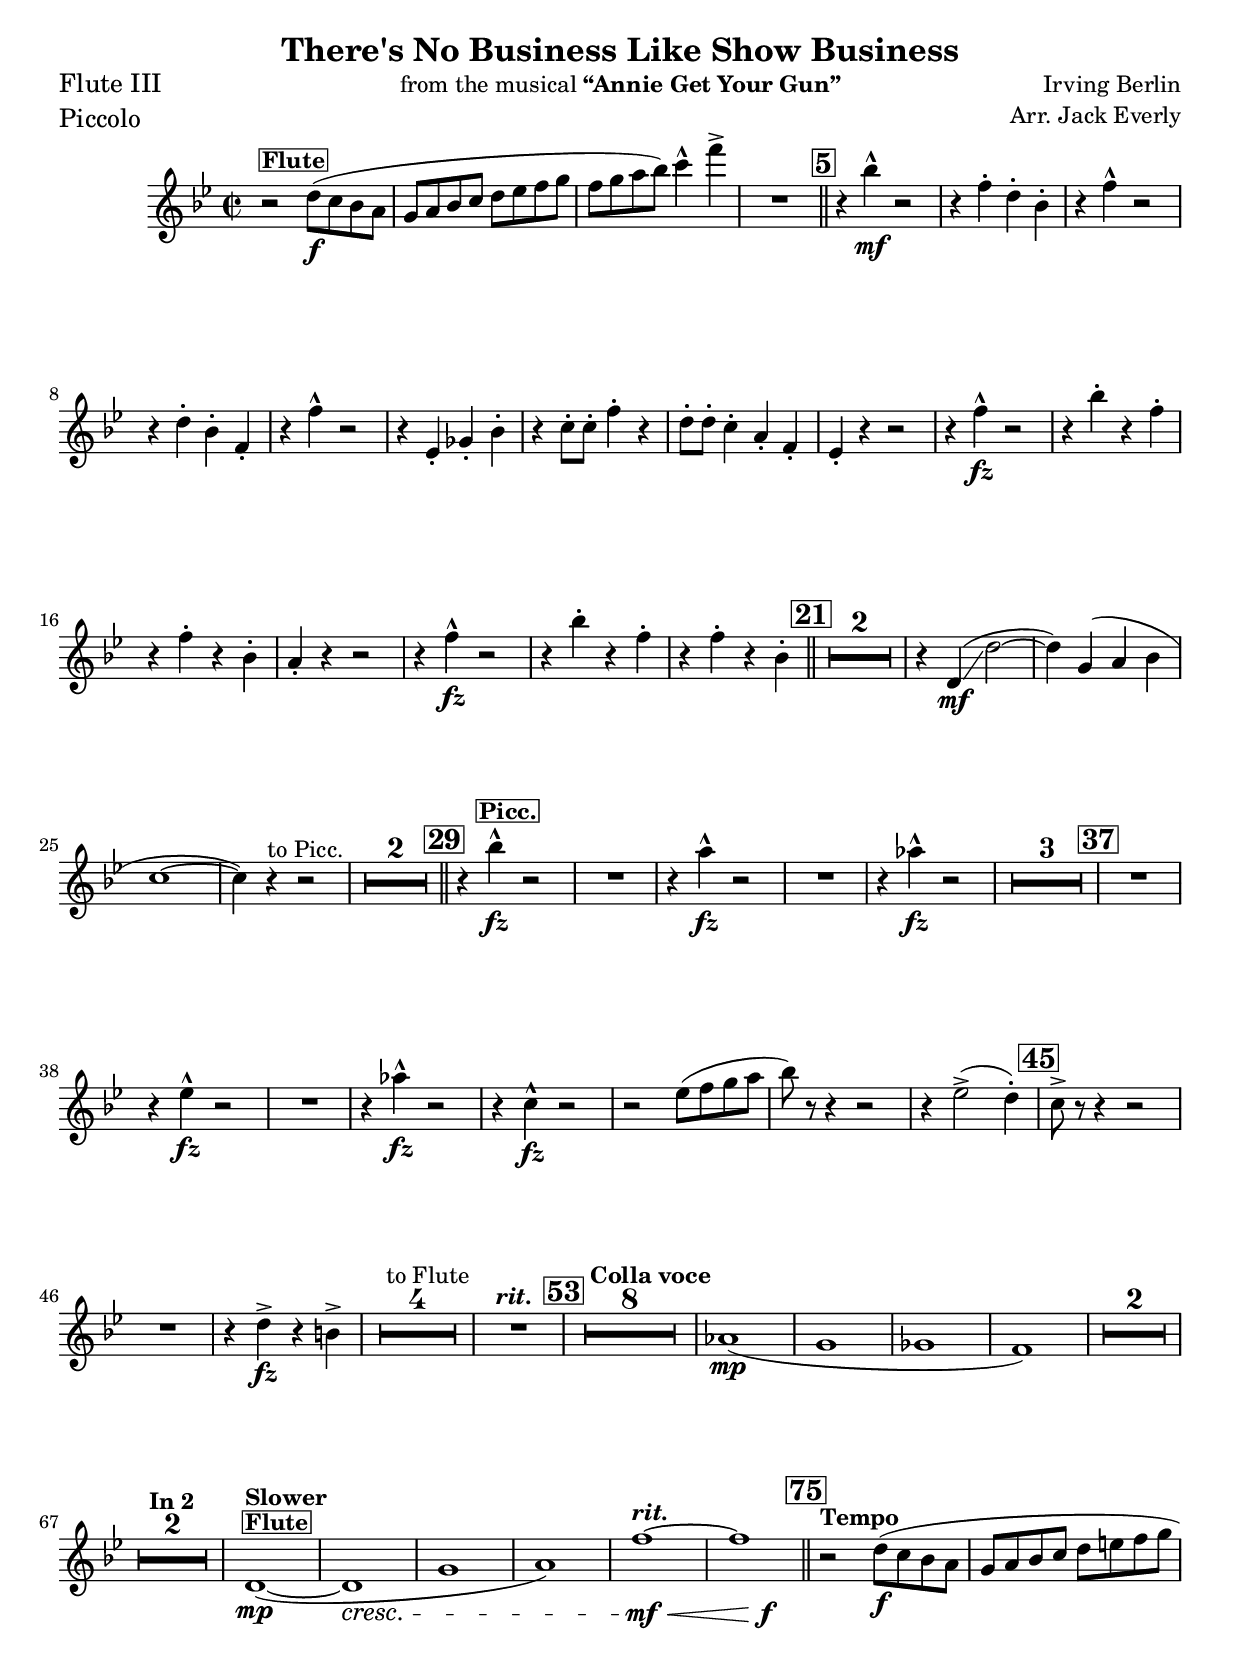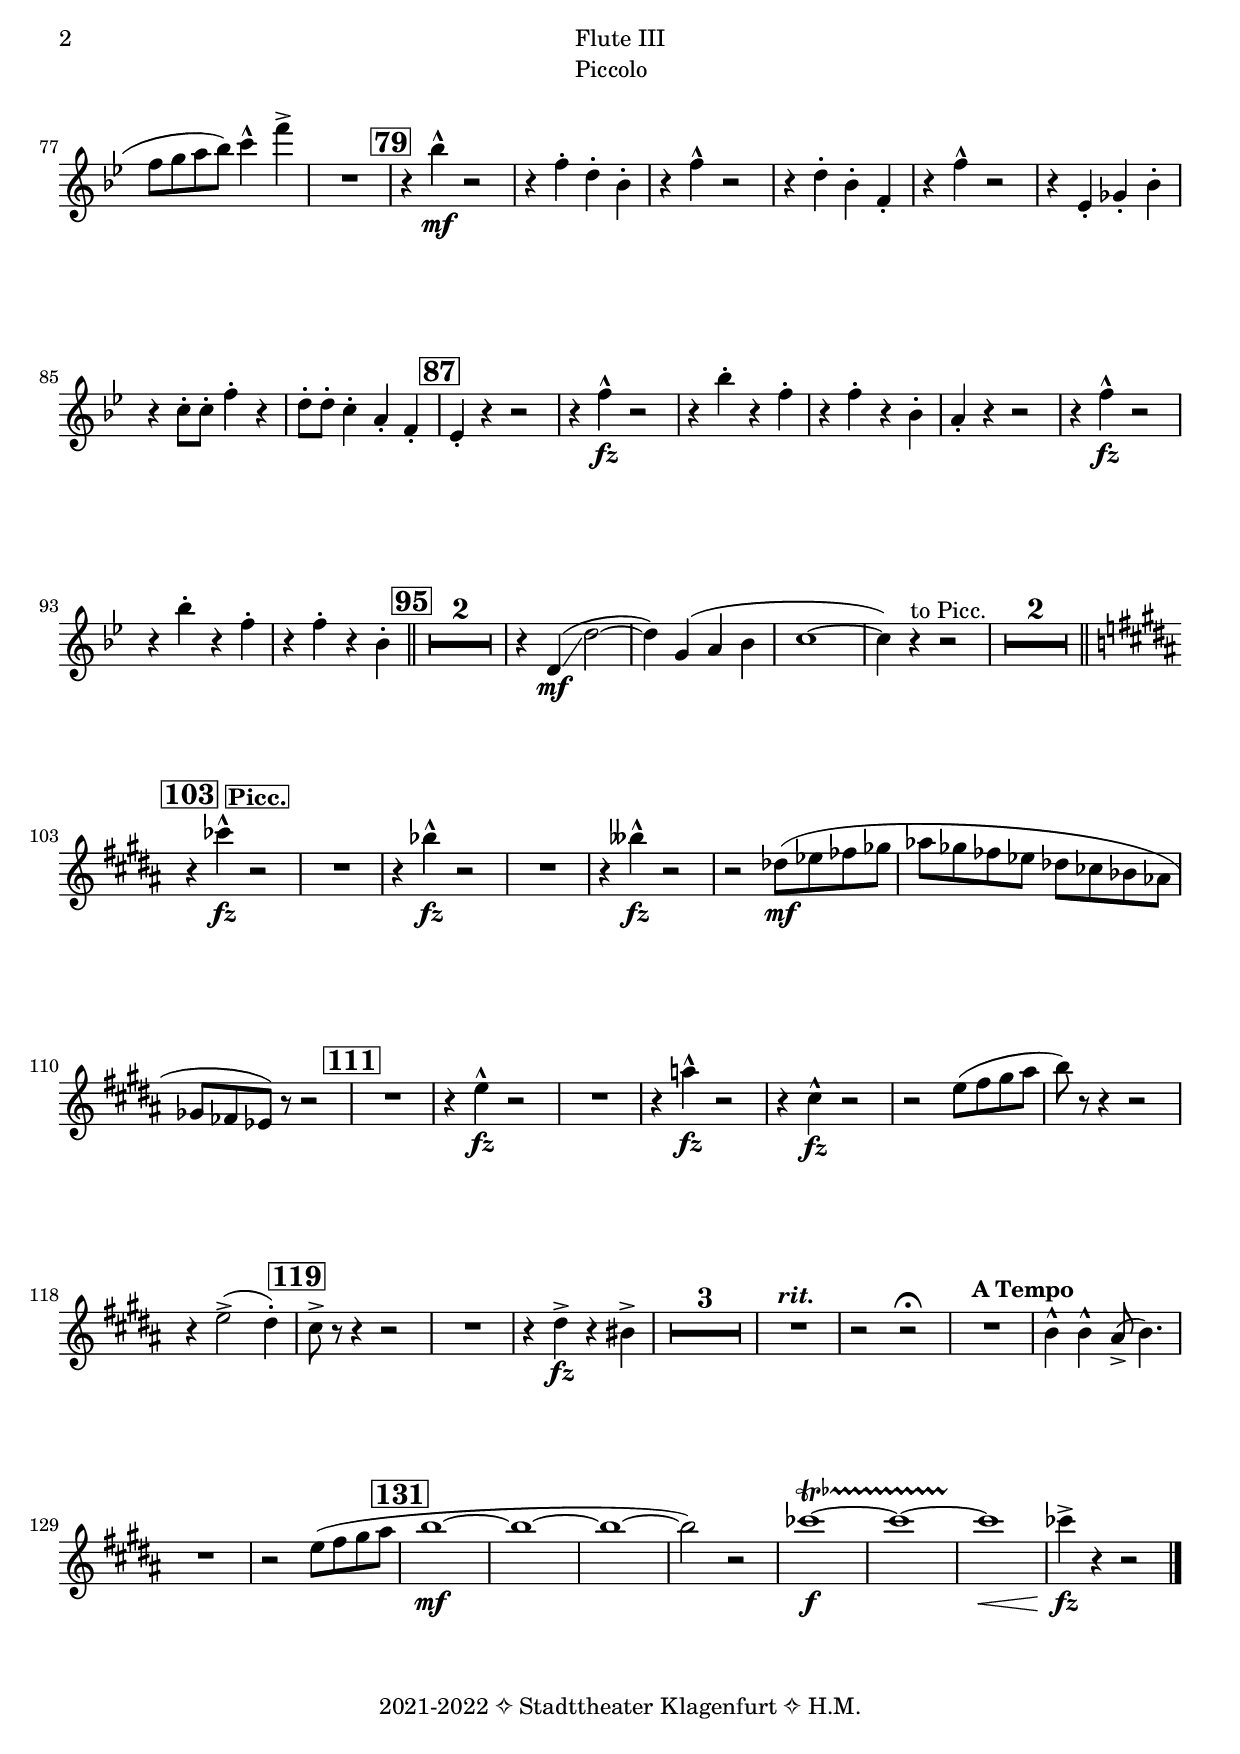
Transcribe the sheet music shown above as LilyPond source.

\version "2.22.0"
\language "deutsch"
\pointAndClickOff

\version "2.22.0"

\version "2.22.0"

flatTrill = \markup { \concat {\musicglyph #"scripts.trill" \hspace #.4 \super \flat} }
fluteI = \relative c'' {
  \transposition c'
  \key a \major

  r2 cis8\f( h a gis
  fis gis a h cis d e fis
  e fis gis a) h4^^ e->
  R1
  r4 a,\mf^^ r2

  \barNumberCheck #6
  r4 e-. cis-. a-.
  r e'^^ r2
  r4 cis-. a-. e-.
  r e'^^ r2
  r4 a,-. h-. d-.

  \barNumberCheck #11
  r e8-. e-. h'4-. r
  a8-. a-. e4-. cis-. a-.
  gis-. r r2
  r4 e'\fz^^ r2
  r4 a-. r e-.

  \barNumberCheck #16
  r4 e-. r a,-.
  gis-. r r2
  r4 e'\fz^^ r2
  r4 a-. r e-.
  r e-. r a,-.

  \barNumberCheck #21
  R1*2
  r4 a\mf\glissando( a'2~
  4) fis( gis a
  h1~
  4) r r2
  R1*2

  \barNumberCheck #29
  r4 a\fz^^ r2
  R1
  r4 gis\fz^^ r2
  R1
  r4 g\fz^^ r2

  \barNumberCheck #34
  r2 h,8\mf( cis d e
  fis e d cis h a gis fis
  e d cis) r r2
  R1
  r4 h''\fz^^ r2

  \barNumberCheck #39
  R1
  r4 e,\fz^^ r2
  r4 a\fz^^ r2
  r d,8( e fis gis
  e) r r4 r2

  \barNumberCheck #44
  r4 ais2-> 4-.
  fis8-> r r4 r2
  R1
  r4 cis'\fz-> r ais->
  r2 fis2\mf(

  \barNumberCheck #49
  h,2.) gis4~
  4 fis( e2)
  R1
  r2 gis-\tweak X-offset #-4 \mp\>
  R1*8\!

  \barNumberCheck #61
  g1\mp(
  fis
  f
  e)
  R1*2
  R1*2

  \barNumberCheck #69
  gis1\mp(
  ais\cresc
  cis
  dis)
  h'\mf-\tweak to-barline #f \<~
  1-\tweak self-alignment-X #-5 \f

  \barNumberCheck #75
  r2 cis,8\f( h a gis
  fis gis a h cis dis e fis
  e fis gis a) h4^^ e->
  R1
  r4 a,\mf^^ r2

  \barNumberCheck #80
  r4 e-. cis-. a-.
  r e'^^ r2
  r4 cis-. a-. e-.
  r e'^^ r2
  r4 a,-. h-. e-.
  r e8-. e-. h'4-. r

  \barNumberCheck #86
  a8-. a-. e4-. cis-. a-.
  gis-. r r2
  r4 e'\fz^^ r2
  r4 a-. r e-.
  r e-. r a,-.

  \barNumberCheck #91
  gis-. r r2
  r4 e'\fz^^ r2
  r4 a-. r e-.
  r e-. r a,-.
  R1*2

  \barNumberCheck #97
  r4 a\mf\glissando( a'2~
  4) fis( gis a
  h1~
  4) r r2
  R1*2
}

fluteI-PtII = \relative c''' {
  \transposition c'

  \barNumberCheck #103 \key b \major
  r4 b\fz^^ r2
  R1
  r4 a\fz^^ r2
  R1
  r4 as\fz^^ r2

  \barNumberCheck #108
  r c,8\mf( d es f
  g f es d c b a g
  f es d) r r2

  \barNumberCheck #111 \mark #111
  R1
  r4 c''\fz^^ r2
  R1

  \barNumberCheck #114
  r4 f,\fz^^ r2
  r4 b\fz^^ r2
  r es,8( f g a
  f) r r4 r2
  r4 h2-> 4-.

  \barNumberCheck #119 \mark #119
  g8-> r r4 r2

  R1
  r4 d'\fz-> r h->
  r2 g\mf(
  c,2.) a4~
  4 g( f2)
  R1

  \barNumberCheck #126
  r2 es'->\fermata\glissando(
  c'1)
  b4^^ 4^^ a8->( b4.)
  r2 b,8( c d es
  c d es f es f g a

  \barNumberCheck #131 \mark #131
  b1\mf~
  1~
  1~
  2) r

  b1\f-\tweak bound-details.left.text \flatTrill \startTrillSpan~
  1~
  1\<\stopTrillSpan
  4\fz-> r r2
}

\addQuote "flI" { \transpose a' b' {\fluteI \fluteI-PtII} }

fluteIII = \relative c'' {
  \transposition c'

  <>^\markup{\box \bold "Flute"}
  \quoteDuring "flI" s1*9

  \barNumberCheck #10
  r4 d,-. f-. a-.
  r h8-. 8-. e4-. r
  cis8-. 8-. h4-. gis-. e-.
  d-. r r2

  \barNumberCheck #14
  \quoteDuring "flI" s1*9

  \barNumberCheck #23
  r4 cis\mf\glissando( cis'2~
  4))) fis,( gis a
  h1~
  4) r^"to Picc." r2

  \barNumberCheck #27
  \quoteDuring "flI" s1*2
  <>-\tweak X-offset #2 ^\markup{ \box \bold "Picc."}
  \quoteDuring "flI" s1*5
  R1*4
  r4 d\fz^^ r2
  R1
  r4 g\fz^^ r2
  r4 h,\fz^^ r2
  r d8( e fis gis

  \barNumberCheck #43
  a) r r4 r2
  r4 d,2->( cis4-.)
  h8-> r r4 r2
  R1
  r4 cis\fz-> r ais->

  \barNumberCheck #48
  <>^"to Flute"
  R1*5

  \barNumberCheck #53
  \quoteDuring "flI" s1*16

  \barNumberCheck #69
  <>^\markup {\box \bold "Flute"}
  cis,1\mp( ~
  1\cresc
  fis
  gis)
  e'\mf-\tweak to-barline ##f \<~
  1-\tweak self-alignment-X #-4 \f

  \barNumberCheck #75
  \quoteDuring "flI" s1*9

  \barNumberCheck #84
  r4 d,-. f-. a-.
  r h8-. 8-. e4-. r
  cis8-. 8-. h4-. gis-. e-.
  d-. r r2

  \barNumberCheck #88
  \quoteDuring "flI" s1*9

  \barNumberCheck #97
  r4 cis\mf\glissando( cis'2~
  4) fis,( gis a
  h1~
  4) r^"to Picc." r2
  R1*2
}

fluteIII-PtII = \relative c'' {
   \transposition c'
   \key b \major
    <>-\tweak X-offset #4 ^\markup{\box \bold "Picc."}

   \quoteDuring "flI" s1*9

   \barNumberCheck #112
   r4 es\fz^^ r2
   R1
   r4 as\fz^^ r2
   r4 c,\fz^^ r2

   \barNumberCheck #116
   r2 es8( f g a
   b) r r4 r2
   r4 es,2->( d4-.)
   \mark #119 c8-> r r4 r2
   R1
   r4 d\fz-> r h->

   \barNumberCheck #122
   R1*3
   R1
   r2 r\fermata
   R1
   b4^^ 4^^ a8->( b4.)
   R1

   \barNumberCheck #130
   r2 es8( f g a

   b1\mf~
   1~
   1~
   2) r
   \quoteDuring "flI" s1*4
}

\include "common/paper.ily"
\include "common/layout.ily"
\include "common/header.ily"
\version "2.22.0"

structure = {
    \time 2/2
    s1*4
    \barNumberCheck #5 \bar "||" \mark \default
    s1*16
    \barNumberCheck #21 \mark #21 \bar "||"
    s1*8
    \barNumberCheck #29 \mark #29 \bar "||"
    s1*8
    \barNumberCheck #37 \mark #37
    s1*8
    \barNumberCheck #45 \mark #45
    s1*7
    \barNumberCheck #52 \tempo \markup \italic "rit."
    s1
    \barNumberCheck #53 \mark #53 \tempo "Colla voce"
    s1*14
    \barNumberCheck #67 \tempo "In 2"
    s1*2
    \barNumberCheck #69 \tempo "Slower"
    s1*4
    \barNumberCheck #73 \tempo \markup \italic "rit."
    s1*2
    \barNumberCheck #75 \mark #75 \bar "||" \tempo "Tempo"
    s1*4
    \barNumberCheck #79 \mark #79
    s1*8
    \barNumberCheck #87 \mark #87
    s1*8
    \barNumberCheck #95 \mark #95 \bar "||"
    s1*8
    \barNumberCheck #103 \mark #103 \bar "||"
    s1*8
    \barNumberCheck #111 \mark #111
    s1*8
    \barNumberCheck #119 \mark #119
    s1*6
    \barNumberCheck #125 \tempo \markup \italic "rit."
    s1*2
    \barNumberCheck #127 \tempo "A Tempo"
    s1*4
    \barNumberCheck #131 \mark #131
    s1*8
    \barNumberCheck #139 \bar "|."
}


\header {
  instrument = \markup {\column {"Flute III" "Piccolo"}}
}

\score {
  \new Staff = "fluteIIIStaff" <<
    \new NullVoice { \structure }
    \new Voice = "fluteIIIVoice" {
      \compressEmptyMeasures
      \transpose a' b' \fluteIII
      \transpose b' h' \fluteIII-PtII
    }
  >>
}






